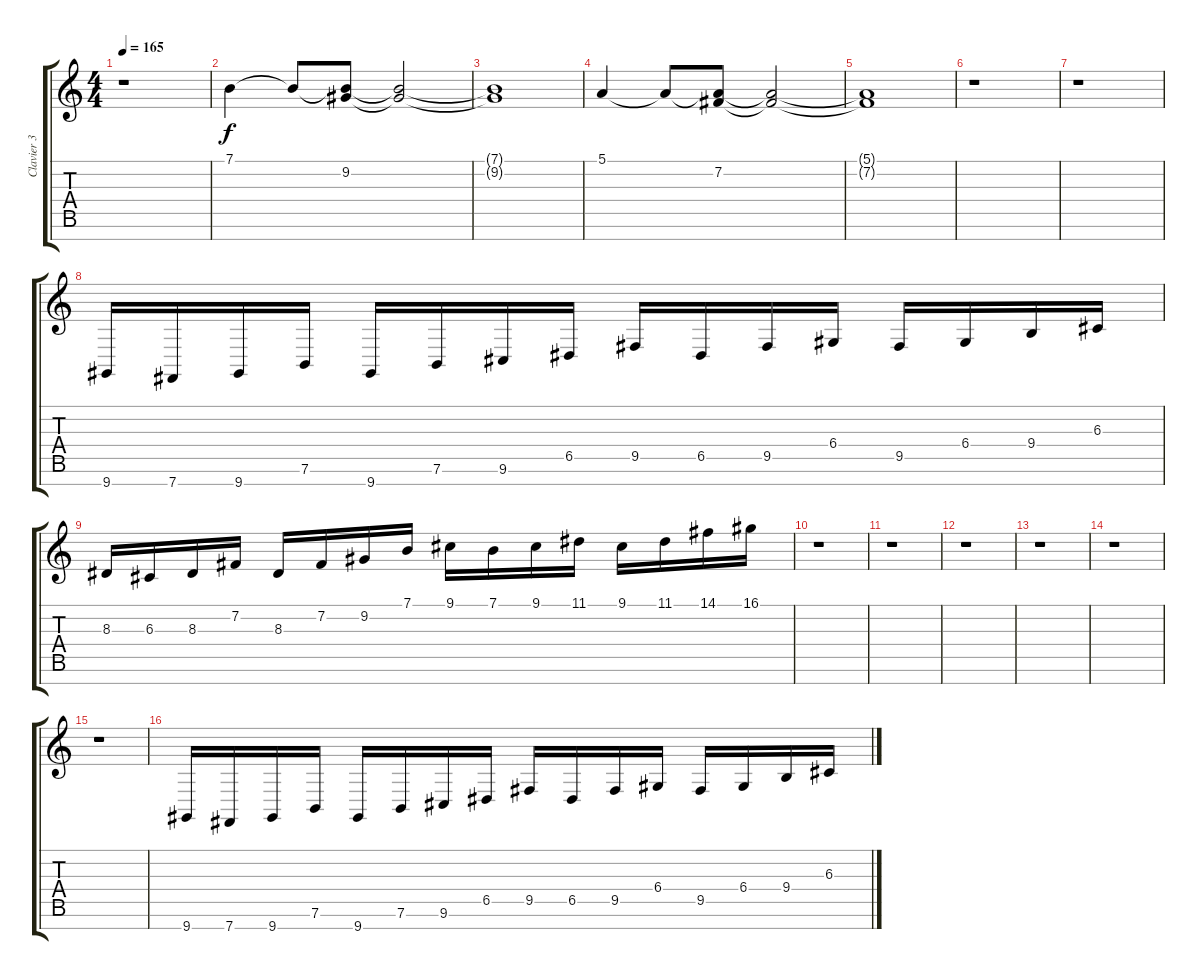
\track ("Clavier 3" "Clavier 3") {instrument percussiveorgan}
\staff {score tabs}
\tuning (E4 B3 G3 D3 A2 E2 B1) {hide}
\ts (4 4)
\tempo 165
\clef g2
\ks c
r.1{dy f} |
7.1.4 7.1{t}.8 (7.1{t} 9.2).8 (7.1{t} 9.2{t}).2 |
(7.1{t} 9.2{t}).1 |
5.1.4 5.1{t}.8 (5.1{t} 7.2).8 (5.1{t} 7.2{t}).2 |
(5.1{t} 7.2{t}).1 |
r.1 |
r.1 |
9.7.16{volume 10 instrument lead2sawtooth} 7.7.16 9.7.16 7.6.16 9.7.16 7.6.16 9.6.16 6.5.16 9.5.16 6.5.16 9.5.16 6.4.16 9.5.16 6.4.16 9.4.16 6.3.16 |
8.3.16 6.3.16 8.3.16 7.2.16 8.3.16 7.2.16 9.2.16 7.1.16 9.1.16 7.1.16 9.1.16 11.1.16 9.1.16 11.1.16 14.1.16 16.1.16 |
r.1 |
r.1 |
r.1 |
r.1 |
r.1 |
r.1 |
9.7.16 7.7.16 9.7.16 7.6.16 9.7.16 7.6.16 9.6.16 6.5.16 9.5.16 6.5.16 9.5.16 6.4.16 9.5.16 6.4.16 9.4.16 6.3.16
